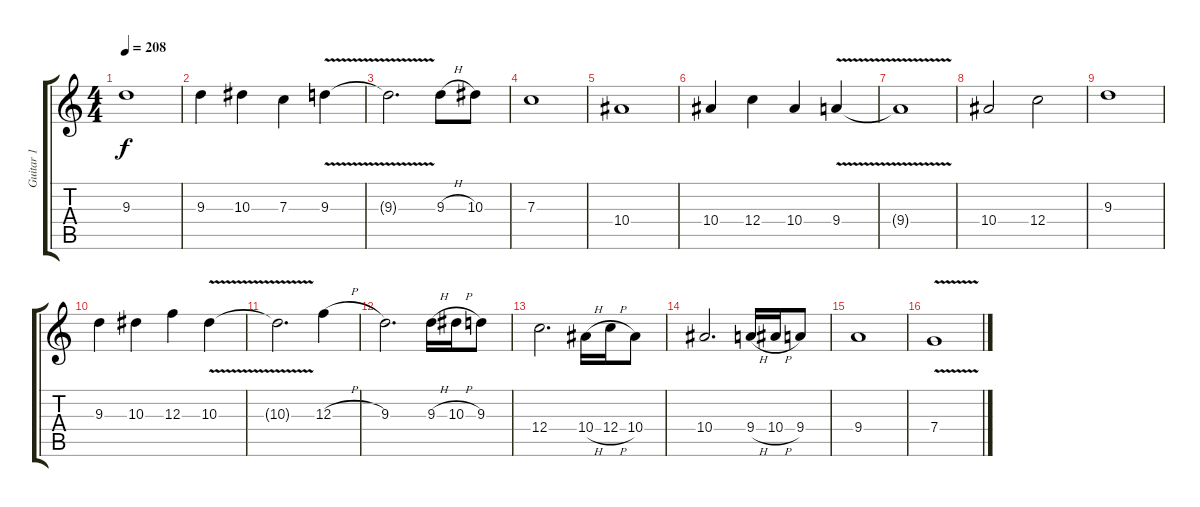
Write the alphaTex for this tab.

\track ("Guitar 1" "Guitar 1") {instrument distortionguitar}
\staff {score tabs}
\tuning (D4 A3 F3 C3 G2 C2) {hide}
\ts (4 4)
\tempo 208
\clef g2
\ks c
9.3.1{dy f} |
9.3.4 10.3.4 7.3.4 9.3{v}.4 |
9.3{t}.2{d} 9.3{h}.8 10.3.8 |
7.3.1 |
10.4.1 |
10.4.4 12.4.4 10.4.4 9.4{v}.4 |
9.4{t}.1 |
10.4.2 12.4.2 |
9.3.1 |
9.3.4 10.3.4 12.3.4 10.3{v}.4 |
10.3{t}.2{d} 12.3{h}.4 |
9.3.2{d} 9.3{h}.16 10.3{h}.16 9.3.8 |
12.4.2{d} 10.4{h}.16 12.4{h}.16 10.4.8 |
10.4.2{d} 9.4{h}.16 10.4{h}.16 9.4.8 |
9.4.1 |
7.4{v}.1
